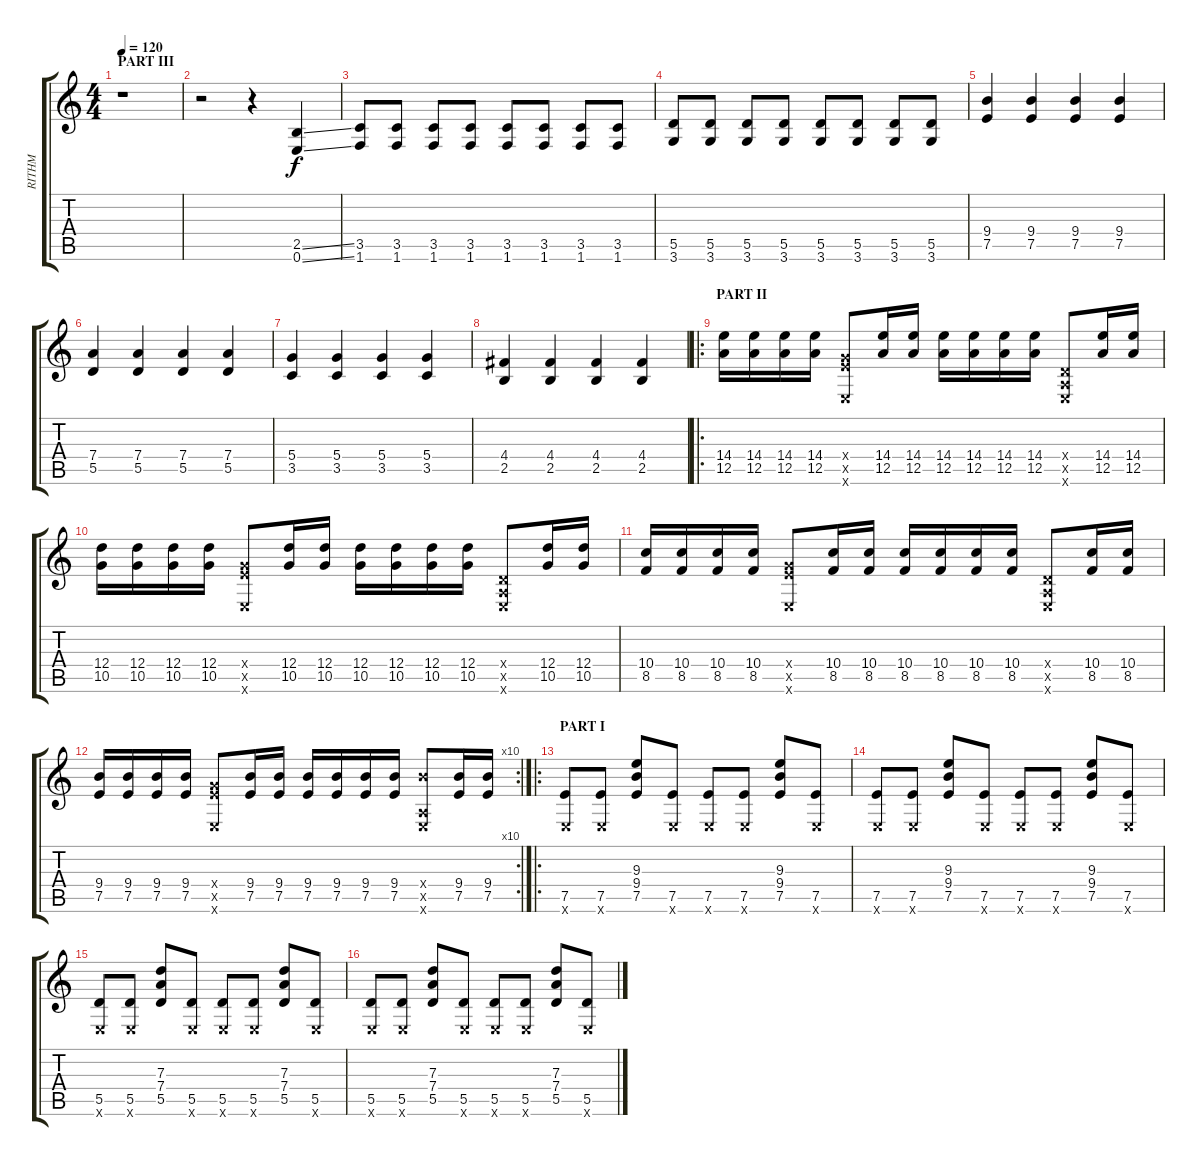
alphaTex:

\track ("RITHM" "RITHM") {instrument distortionguitar}
\staff {score tabs}
\tuning (E4 B3 G3 D3 A2 E2) {hide}
\ts (4 4)
\section ("" "PART III")
\tempo 120
\clef g2
\ks c
r.1{dy f instrument distortionguitar} |
r.2 r.4 (2.5{ss} 0.6{ss}).4 |
(3.5 1.6).8 (3.5 1.6).8 (3.5 1.6).8 (3.5 1.6).8 (3.5 1.6).8 (3.5 1.6).8 (3.5 1.6).8 (3.5 1.6).8 |
(5.5 3.6).8 (5.5 3.6).8 (5.5 3.6).8 (5.5 3.6).8 (5.5 3.6).8 (5.5 3.6).8 (5.5 3.6).8 (5.5 3.6).8 |
(9.4 7.5).4{volume 13} (9.4 7.5).4 (9.4 7.5).4 (9.4 7.5).4 |
(7.4 5.5).4 (7.4 5.5).4 (7.4 5.5).4 (7.4 5.5).4 |
(5.4 3.5).4 (5.4 3.5).4 (5.4 3.5).4 (5.4 3.5).4 |
(4.4 2.5).4 (4.4 2.5).4 (4.4 2.5).4 (4.4 2.5).4 |
\ro
\section ("" "PART II")
(14.4 12.5).16{instrument distortionguitar} (14.4 12.5).16 (14.4 12.5).16 (14.4 12.5).16 (5.4{x} 7.5{x} 0.6{x}).8 (14.4 12.5).16 (14.4 12.5).16 (14.4 12.5).16 (14.4 12.5).16 (14.4 12.5).16 (14.4 12.5).16 (0.4{x} 0.5{x} 0.6{x}).8 (14.4 12.5).16 (14.4 12.5).16 |
(12.4 10.5).16 (12.4 10.5).16 (12.4 10.5).16 (12.4 10.5).16 (5.4{x} 7.5{x} 0.6{x}).8 (12.4 10.5).16 (12.4 10.5).16 (12.4 10.5).16 (12.4 10.5).16 (12.4 10.5).16 (12.4 10.5).16 (0.4{x} 0.5{x} 0.6{x}).8 (12.4 10.5).16 (12.4 10.5).16 |
(10.4 8.5).16 (10.4 8.5).16 (10.4 8.5).16 (10.4 8.5).16 (5.4{x} 7.5{x} 0.6{x}).8 (10.4 8.5).16 (10.4 8.5).16 (10.4 8.5).16 (10.4 8.5).16 (10.4 8.5).16 (10.4 8.5).16 (0.4{x} 0.5{x} 0.6{x}).8 (10.4 8.5).16 (10.4 8.5).16 |
\rc 10
(9.4 7.5).16 (9.4 7.5).16 (9.4 7.5).16 (9.4 7.5).16 (5.4{x} 7.5{x} 0.6{x}).8 (9.4 7.5).16 (9.4 7.5).16 (9.4 7.5).16 (9.4 7.5).16 (9.4 7.5).16 (9.4 7.5).16 (9.4{x} 0.5{x} 0.6{x}).8 (9.4 7.5).16 (9.4 7.5).16 |
\ro
\section ("" "PART I")
(7.5 0.6{x}).8 (7.5 0.6{x}).8 (9.3 9.4 7.5).8 (7.5 0.6{x}).8 (7.5 0.6{x}).8 (7.5 0.6{x}).8 (9.3 9.4 7.5).8 (7.5 0.6{x}).8 |
(7.5 0.6{x}).8 (7.5 0.6{x}).8 (9.3 9.4 7.5).8 (7.5 0.6{x}).8 (7.5 0.6{x}).8 (7.5 0.6{x}).8 (9.3 9.4 7.5).8 (7.5 0.6{x}).8 |
(5.5 0.6{x}).8 (5.5 0.6{x}).8 (7.3 7.4 5.5).8 (5.5 0.6{x}).8 (5.5 0.6{x}).8 (5.5 0.6{x}).8 (7.3 7.4 5.5).8 (5.5 0.6{x}).8 |
(5.5 0.6{x}).8 (5.5 0.6{x}).8 (7.3 7.4 5.5).8 (5.5 0.6{x}).8 (5.5 0.6{x}).8 (5.5 0.6{x}).8 (7.3 7.4 5.5).8 (5.5 0.6{x}).8
